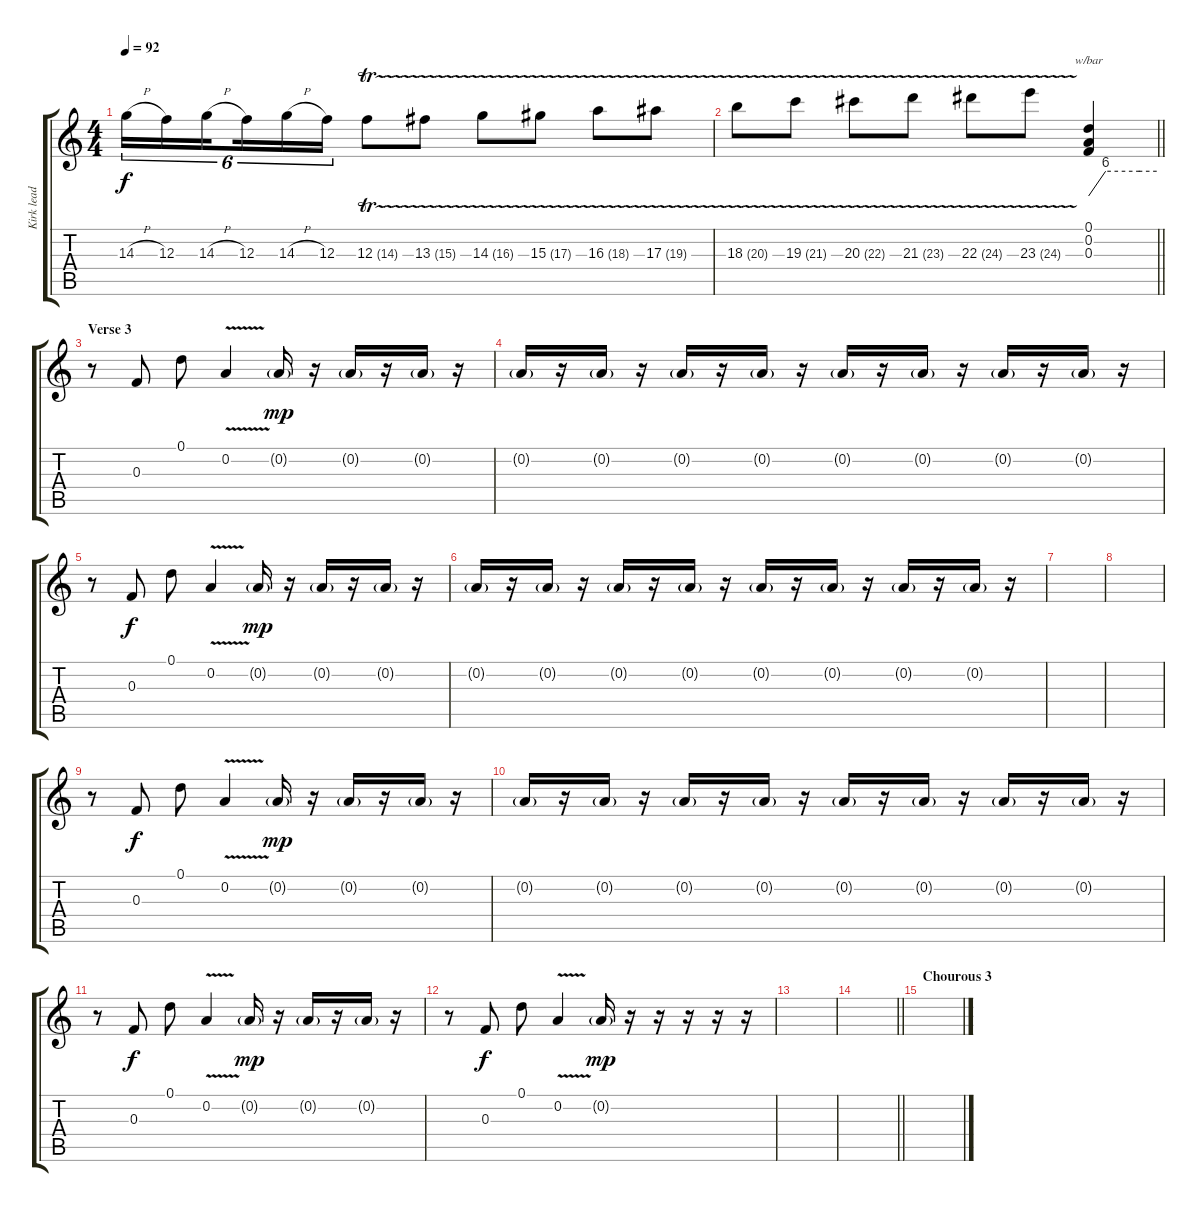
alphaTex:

\track ("Kirk lead" "Kirk lead") {instrument distortionguitar}
\staff {score tabs}
\tuning (D4 A3 F3 C3 G2 D2) {hide}
\ts (4 4)
\tempo 92
\clef g2
\ks c
14.3{h}.16{tu (6 4) dy f} 12.3.16{tu (6 4)} 14.3{h}.16{tu (6 4) beam splitsecondary} 12.3.16{tu (6 4)} 14.3{h}.16{tu (6 4)} 12.3.16{tu (6 4)} 12.3{tr (14 32)}.8{balance 14} 13.3{tr (15 32)}.8 14.3{tr (16 32)}.8 15.3{tr (17 32)}.8 16.3{tr (18 32)}.8 17.3{tr (19 32)}.8 |
\barLineRight lightlight
18.3{tr (20 32)}.8{balance 2} 19.3{tr (21 32)}.8 20.3{tr (22 32)}.8 21.3{tr (23 32)}.8 22.3{tr (24 32)}.8 23.3{tr (24 32)}.8 (0.1 0.2 0.3).4{tbe (custom default 0 0 15 24 45 24 60 24) volume 10 balance 8} |
\section ("" "Verse 3")
r.8{volume 8} 0.3.8 0.1.8 0.2{v}.4 0.2{g}.16{dy mp volume 0} r.16 0.2{g}.16 r.16 0.2{g}.16 r.16 |
0.2{g}.16 r.16 0.2{g}.16 r.16 0.2{g}.16 r.16 0.2{g}.16 r.16 0.2{g}.16 r.16 0.2{g}.16 r.16 0.2{g}.16 r.16 0.2{g}.16 r.16 |
r.8 0.3.8{dy f volume 8} 0.1.8 0.2{v}.4 0.2{g}.16{dy mp volume 0} r.16 0.2{g}.16 r.16 0.2{g}.16 r.16 |
0.2{g}.16 r.16 0.2{g}.16 r.16 0.2{g}.16 r.16 0.2{g}.16 r.16 0.2{g}.16 r.16 0.2{g}.16 r.16 0.2{g}.16 r.16 0.2{g}.16 r.16 |
|
|
r.8 0.3.8{dy f volume 8} 0.1.8 0.2{v}.4 0.2{g}.16{dy mp volume 0} r.16 0.2{g}.16 r.16 0.2{g}.16 r.16 |
0.2{g}.16 r.16 0.2{g}.16 r.16 0.2{g}.16 r.16 0.2{g}.16 r.16 0.2{g}.16 r.16 0.2{g}.16 r.16 0.2{g}.16 r.16 0.2{g}.16 r.16 |
r.8 0.3.8{dy f volume 8} 0.1.8 0.2{v}.4 0.2{g}.16{dy mp volume 0} r.16 0.2{g}.16 r.16 0.2{g}.16 r.16 |
r.8 0.3.8{dy f volume 8} 0.1.8 0.2{v}.4 0.2{g}.16{dy mp} r.16 r.16 r.16 r.16 r.16 |
|
\barLineRight lightlight
|
\section ("" "Chourous 3")
